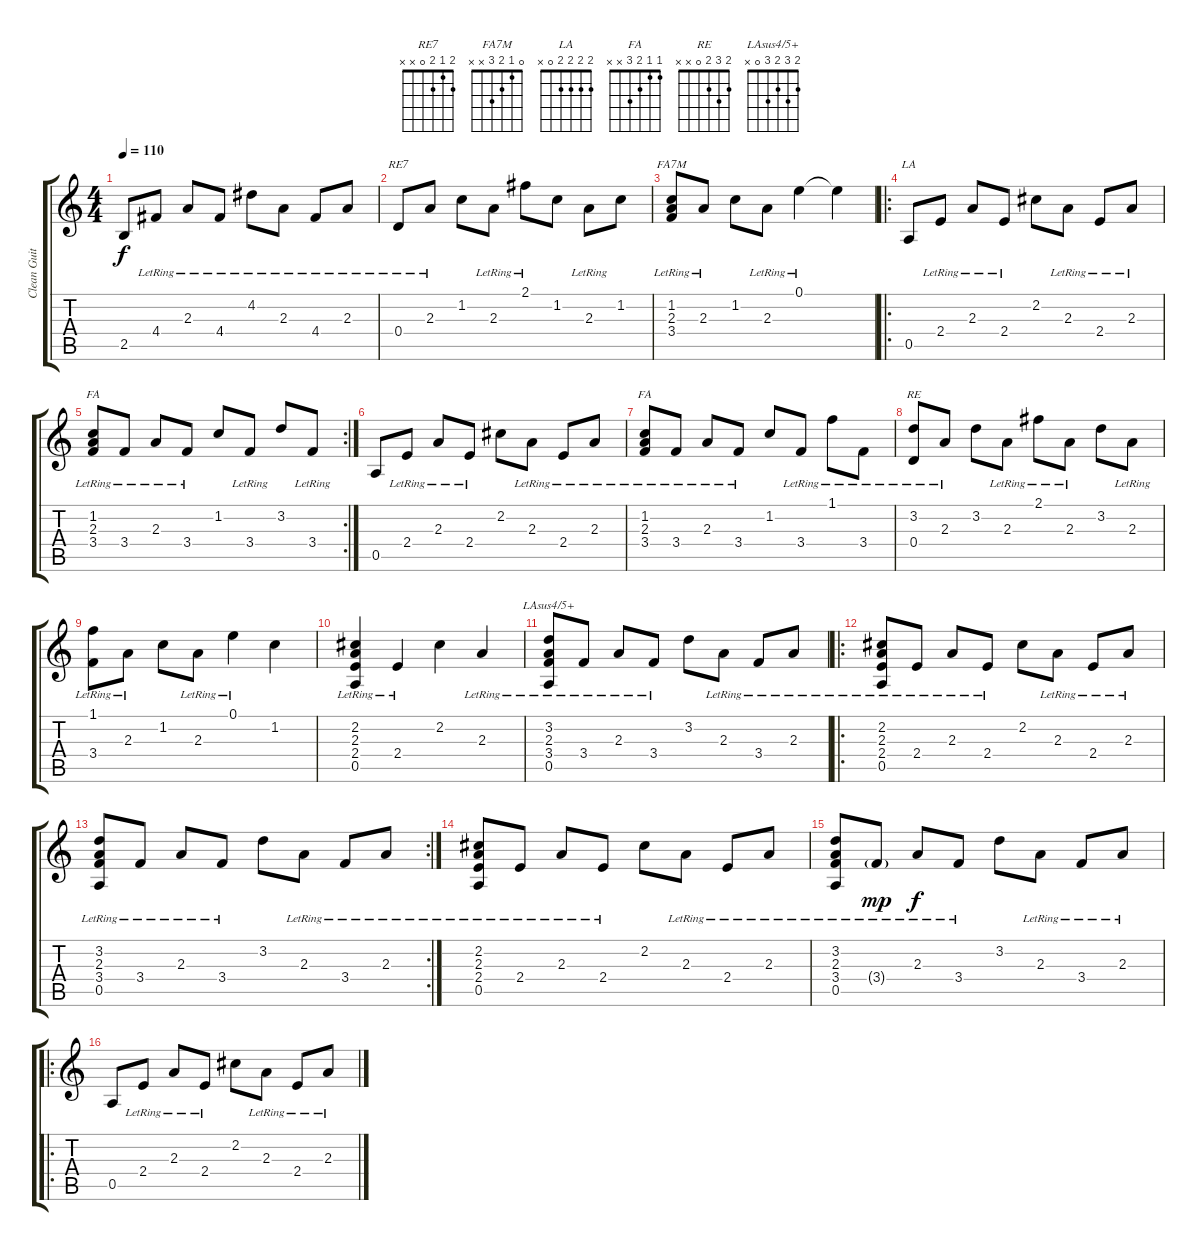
\track ("Clean Guitar" "Clean Guit") {instrument electricguitarjazz}
\staff {score tabs}
\tuning (E4 B3 G3 D3 A2 E2) {hide}
\chord ("RE7" 2 1 2 0 x x)
\chord ("FA7M" 0 1 2 3 x x)
\chord ("LA" 2 2 2 2 0 x)
\chord ("FA" x 1 2 3 x x)
\chord ("FA" 1 1 2 3 x x)
\chord ("RE" 2 3 2 0 x x)
\chord ("LAsus4/5+" 2 3 2 3 0 x)
\ts (4 4)
\tempo 110
\clef g2
\ks c
2.5.8{dy f} 4.4{lr}.8 2.3{lr}.8 4.4{lr}.8 4.2{lr}.8 2.3{lr}.8 4.4{lr}.8 2.3{lr}.8 |
0.4{lr}.8{ch "RE7"} 2.3{lr}.8 1.2.8 2.3{lr}.8 2.1{lr}.8 1.2.8 2.3{lr}.8 1.2.8 |
(1.2 2.3{lr} 3.4{lr}).8{ch "FA7M"} 2.3{lr}.8 1.2.8 2.3{lr}.8 0.1{lr}.4 0.1{t}.4 |
\ro
0.5.8{ch "LA"} 2.4{lr}.8 2.3{lr}.8 2.4{lr}.8 2.2.8 2.3{lr}.8 2.4{lr}.8 2.3{lr}.8 |
\rc 2
(1.2 2.3{lr} 3.4{lr}).8{ch "FA"} 3.4{lr}.8 2.3{lr}.8 3.4{lr}.8 1.2.8 3.4{lr}.8 3.2.8 3.4{lr}.8 |
0.5.8 2.4{lr}.8 2.3{lr}.8 2.4{lr}.8 2.2.8 2.3{lr}.8 2.4{lr}.8 2.3{lr}.8 |
(1.2 2.3{lr} 3.4{lr}).8{ch "FA"} 3.4{lr}.8 2.3{lr}.8 3.4{lr}.8 1.2.8 3.4{lr}.8 1.1{lr}.8 3.4{lr}.8 |
(3.2 0.4{lr}).8{ch "RE"} 2.3{lr}.8 3.2.8 2.3{lr}.8 2.1{lr}.8 2.3{lr}.8 3.2.8 2.3{lr}.8 |
(1.1{lr} 3.4{lr}).8 2.3{lr}.8 1.2.8 2.3{lr}.8 0.1{lr}.4 1.2.4 |
(2.2 2.3{lr} 2.4{lr} 0.5).4 2.4{lr}.4 2.2.4 2.3{lr}.4 |
(3.2 2.3{lr} 3.4{lr} 0.5).8{ch "LAsus4/5+"} 3.4{lr}.8 2.3{lr}.8 3.4{lr}.8 3.2.8 2.3{lr}.8 3.4{lr}.8 2.3{lr}.8 |
\ro
(2.2 2.3{lr} 2.4{lr} 0.5).8 2.4{lr}.8 2.3{lr}.8 2.4{lr}.8 2.2.8 2.3{lr}.8 2.4{lr}.8 2.3{lr}.8 |
\rc 2
(3.2 2.3{lr} 3.4{lr} 0.5).8 3.4{lr}.8 2.3{lr}.8 3.4{lr}.8 3.2.8 2.3{lr}.8 3.4{lr}.8 2.3{lr}.8 |
(2.2 2.3{lr} 2.4{lr} 0.5).8 2.4{lr}.8 2.3{lr}.8 2.4{lr}.8 2.2.8 2.3{lr}.8 2.4{lr}.8 2.3{lr}.8 |
(3.2 2.3{lr} 3.4{lr} 0.5).8 3.4{g lr}.8{dy mp} 2.3{lr}.8{dy f} 3.4{lr}.8 3.2.8 2.3{lr}.8 3.4{lr}.8 2.3{lr}.8 |
\ro
0.5.8 2.4{lr}.8 2.3{lr}.8 2.4{lr}.8 2.2.8 2.3{lr}.8 2.4{lr}.8 2.3{lr}.8
